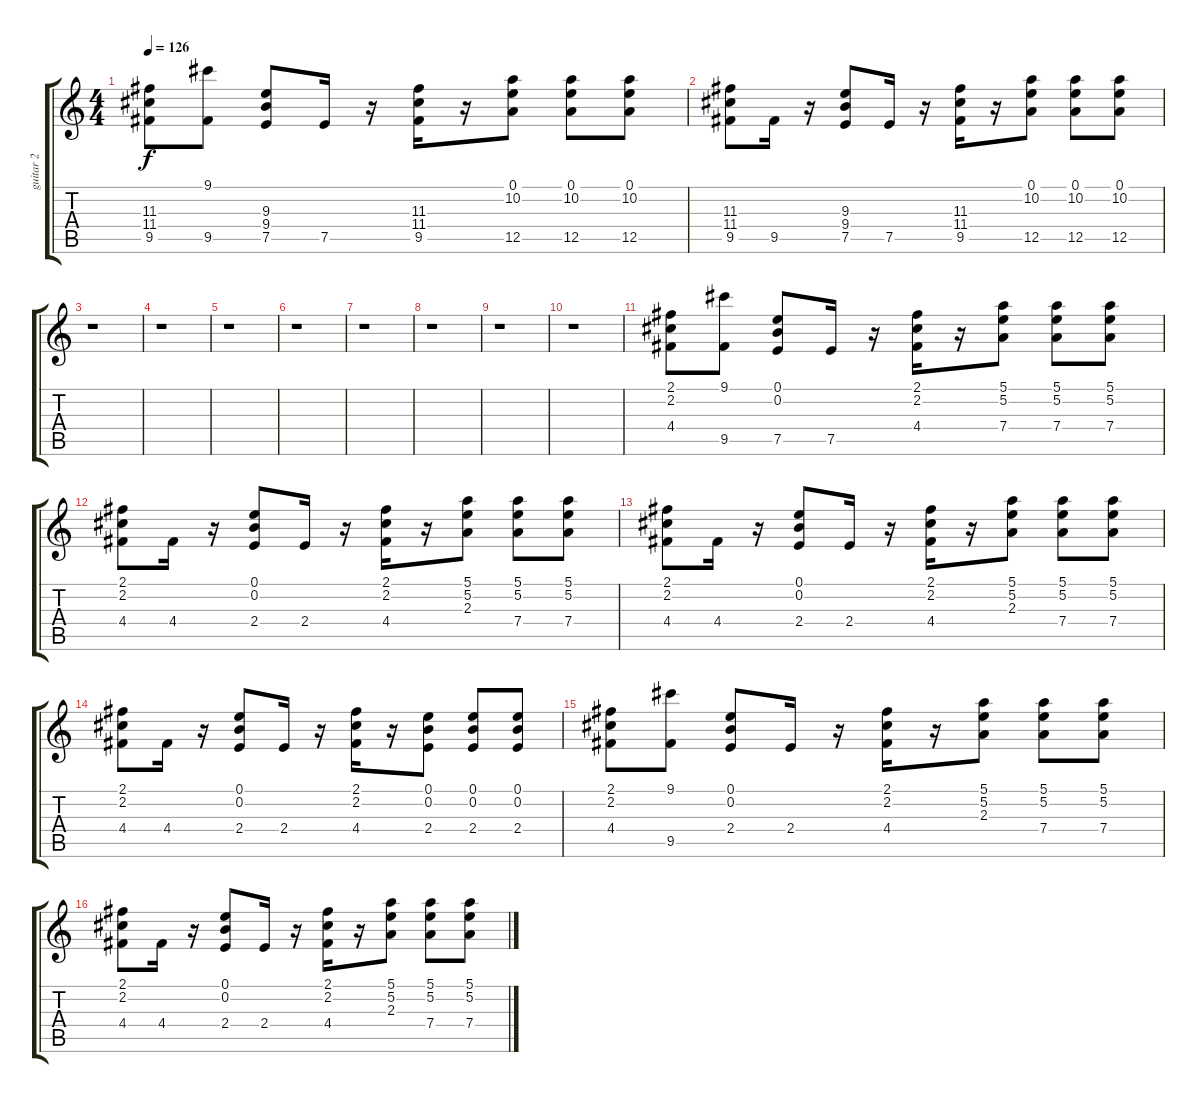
\track ("guitar 2" "guitar 2") {instrument electricguitarmuted}
\staff {score tabs}
\tuning (E4 B3 G3 D3 A2 E2) {hide}
\ts (4 4)
\tempo 126
\clef g2
\ks c
(11.3 11.4 9.5).8{dy f instrument electricguitarmuted} (9.1 9.5).8 (9.3 9.4 7.5).8 7.5.16 r.16 (11.3 11.4 9.5).16 r.16 (0.1 10.2 12.5).8 (0.1 10.2 12.5).8 (0.1 10.2 12.5).8 |
(11.3 11.4 9.5).8 9.5.16 r.16 (9.3 9.4 7.5).8 7.5.16 r.16 (11.3 11.4 9.5).16 r.16 (0.1 10.2 12.5).8 (0.1 10.2 12.5).8 (0.1 10.2 12.5).8 |
r.1 |
r.1 |
r.1 |
r.1 |
r.1 |
r.1 |
r.1 |
r.1 |
(2.1 2.2 4.4).8 (9.1 9.5).8 (0.1 0.2 7.5).8 7.5.16 r.16 (2.1 2.2 4.4).16 r.16 (5.1 5.2 7.4).8 (5.1 5.2 7.4).8 (5.1 5.2 7.4).8 |
(2.1 2.2 4.4).8 4.4.16 r.16 (0.1 0.2 2.4).8 2.4.16 r.16 (2.1 2.2 4.4).16 r.16 (5.1 5.2 2.3).8 (5.1 5.2 7.4).8 (5.1 5.2 7.4).8 |
(2.1 2.2 4.4).8 4.4.16 r.16 (0.1 0.2 2.4).8 2.4.16 r.16 (2.1 2.2 4.4).16 r.16 (5.1 5.2 2.3).8 (5.1 5.2 7.4).8 (5.1 5.2 7.4).8 |
(2.1 2.2 4.4).8 4.4.16 r.16 (0.1 0.2 2.4).8 2.4.16 r.16 (2.1 2.2 4.4).16 r.16 (0.1 0.2 2.4).8 (0.1 0.2 2.4).8 (0.1 0.2 2.4).8 |
(2.1 2.2 4.4).8 (9.1 9.5).8 (0.1 0.2 2.4).8 2.4.16 r.16 (2.1 2.2 4.4).16 r.16 (5.1 5.2 2.3).8 (5.1 5.2 7.4).8 (5.1 5.2 7.4).8 |
(2.1 2.2 4.4).8 4.4.16 r.16 (0.1 0.2 2.4).8 2.4.16 r.16 (2.1 2.2 4.4).16 r.16 (5.1 5.2 2.3).8 (5.1 5.2 7.4).8 (5.1 5.2 7.4).8
